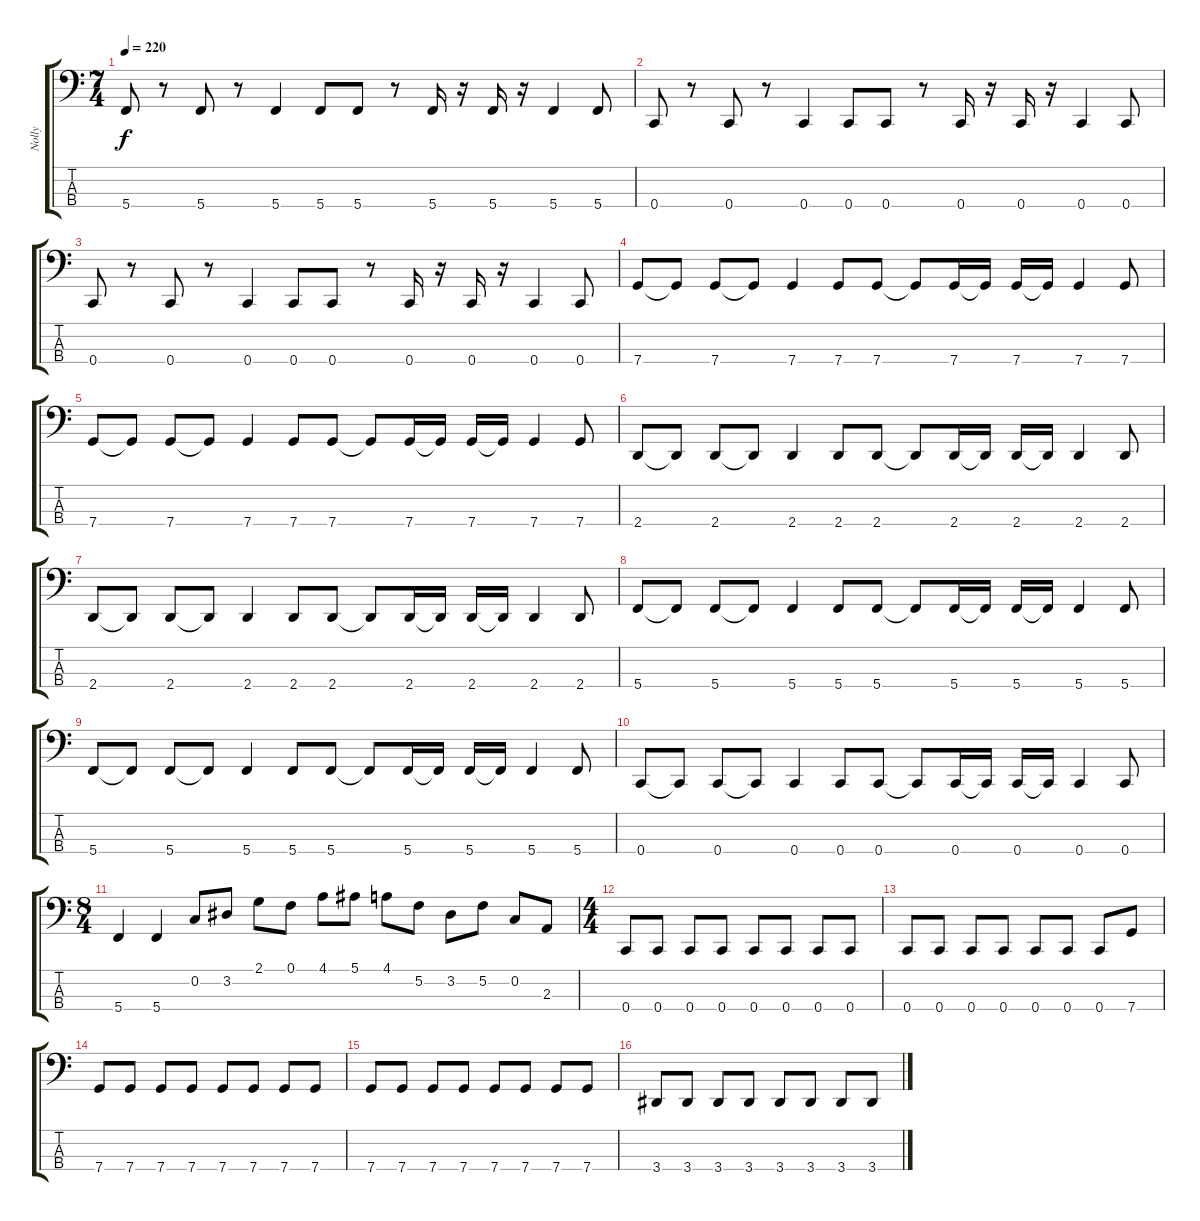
\track ("Nolly" "Nolly") {instrument electricbassfinger}
\staff {score tabs}
\tuning (F2 C2 G1 C1) {hide}
\ts (7 4)
\tempo 220
\clef f4
\ks c
5.4.8{dy f} r.8 5.4.8 r.8 5.4.4 5.4.8 5.4.8 r.8 5.4.16 r.16 5.4.16 r.16 5.4.4 5.4.8 |
0.4.8 r.8 0.4.8 r.8 0.4.4 0.4.8 0.4.8 r.8 0.4.16 r.16 0.4.16 r.16 0.4.4 0.4.8 |
0.4.8 r.8 0.4.8 r.8 0.4.4 0.4.8 0.4.8 r.8 0.4.16 r.16 0.4.16 r.16 0.4.4 0.4.8 |
7.4.8 7.4{t}.8 7.4.8 7.4{t}.8 7.4.4 7.4.8 7.4.8 7.4{t}.8 7.4.16 7.4{t}.16 7.4.16 7.4{t}.16 7.4.4 7.4.8 |
7.4.8 7.4{t}.8 7.4.8 7.4{t}.8 7.4.4 7.4.8 7.4.8 7.4{t}.8 7.4.16 7.4{t}.16 7.4.16 7.4{t}.16 7.4.4 7.4.8 |
2.4.8 2.4{t}.8 2.4.8 2.4{t}.8 2.4.4 2.4.8 2.4.8 2.4{t}.8 2.4.16 2.4{t}.16 2.4.16 2.4{t}.16 2.4.4 2.4.8 |
2.4.8 2.4{t}.8 2.4.8 2.4{t}.8 2.4.4 2.4.8 2.4.8 2.4{t}.8 2.4.16 2.4{t}.16 2.4.16 2.4{t}.16 2.4.4 2.4.8 |
5.4.8 5.4{t}.8 5.4.8 5.4{t}.8 5.4.4 5.4.8 5.4.8 5.4{t}.8 5.4.16 5.4{t}.16 5.4.16 5.4{t}.16 5.4.4 5.4.8 |
5.4.8 5.4{t}.8 5.4.8 5.4{t}.8 5.4.4 5.4.8 5.4.8 5.4{t}.8 5.4.16 5.4{t}.16 5.4.16 5.4{t}.16 5.4.4 5.4.8 |
0.4.8 0.4{t}.8 0.4.8 0.4{t}.8 0.4.4 0.4.8 0.4.8 0.4{t}.8 0.4.16 0.4{t}.16 0.4.16 0.4{t}.16 0.4.4 0.4.8 |
\ts (8 4)
5.4.4 5.4.4 0.2.8 3.2.8 2.1.8 0.1.8 4.1.8 5.1.8 4.1.8 5.2.8 3.2.8 5.2.8 0.2.8 2.3.8 |
\ts (4 4)
0.4.8 0.4.8 0.4.8 0.4.8 0.4.8 0.4.8 0.4.8 0.4.8 |
0.4.8 0.4.8 0.4.8 0.4.8 0.4.8 0.4.8 0.4.8 7.4.8 |
7.4.8 7.4.8 7.4.8 7.4.8 7.4.8 7.4.8 7.4.8 7.4.8 |
7.4.8 7.4.8 7.4.8 7.4.8 7.4.8 7.4.8 7.4.8 7.4.8 |
3.4.8 3.4.8 3.4.8 3.4.8 3.4.8 3.4.8 3.4.8 3.4.8
